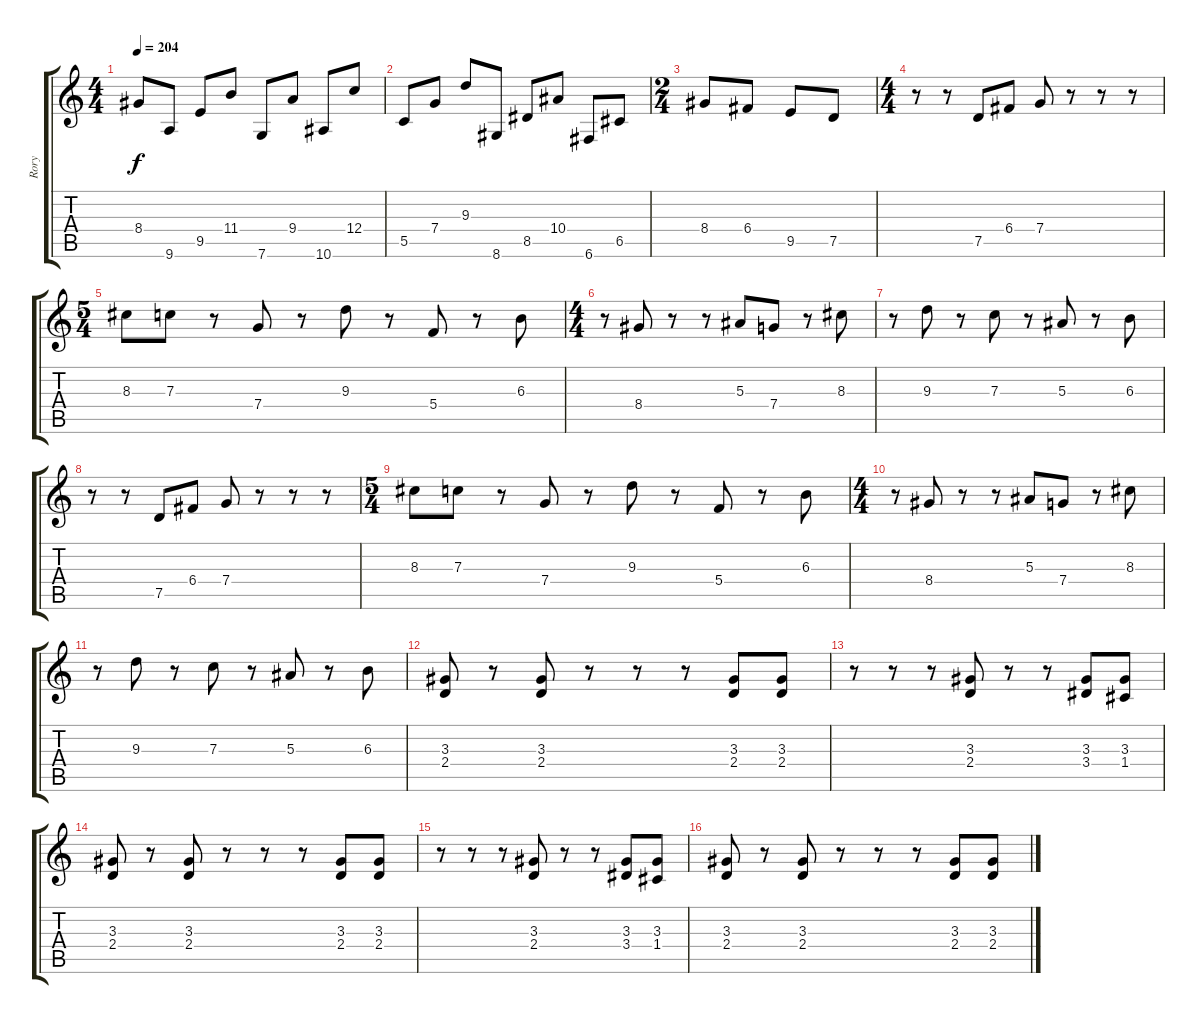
\track ("Rory" "Rory") {instrument overdrivenguitar}
\staff {score tabs}
\tuning (D4 A3 F3 C3 G2 C2) {hide}
\ts (4 4)
\tempo 204
\clef g2
\ks c
8.4.8{dy f} 9.6.8 9.5.8 11.4.8 7.6.8 9.4.8 10.6.8 12.4.8 |
5.5.8 7.4.8 9.3.8 8.6.8 8.5.8 10.4.8 6.6.8 6.5.8 |
\ts (2 4)
8.4.8 6.4.8 9.5.8 7.5.8 |
\ts (4 4)
r.8 r.8 7.5.8 6.4.8 7.4.8 r.8 r.8 r.8 |
\ts (5 4)
8.3.8 7.3.8 r.8 7.4.8 r.8 9.3.8 r.8 5.4.8 r.8 6.3.8 |
\ts (4 4)
r.8 8.4.8 r.8 r.8 5.3.8 7.4.8 r.8 8.3.8 |
r.8 9.3.8 r.8 7.3.8 r.8 5.3.8 r.8 6.3.8 |
r.8 r.8 7.5.8 6.4.8 7.4.8 r.8 r.8 r.8 |
\ts (5 4)
8.3.8 7.3.8 r.8 7.4.8 r.8 9.3.8 r.8 5.4.8 r.8 6.3.8 |
\ts (4 4)
r.8 8.4.8 r.8 r.8 5.3.8 7.4.8 r.8 8.3.8 |
r.8 9.3.8 r.8 7.3.8 r.8 5.3.8 r.8 6.3.8 |
(3.3 2.4).8 r.8 (3.3 2.4).8 r.8 r.8 r.8 (3.3 2.4).8 (3.3 2.4).8 |
r.8 r.8 r.8 (3.3 2.4).8 r.8 r.8 (3.3 3.4).8 (3.3 1.4).8 |
(3.3 2.4).8 r.8 (3.3 2.4).8 r.8 r.8 r.8 (3.3 2.4).8 (3.3 2.4).8 |
r.8 r.8 r.8 (3.3 2.4).8 r.8 r.8 (3.3 3.4).8 (3.3 1.4).8 |
(3.3 2.4).8 r.8 (3.3 2.4).8 r.8 r.8 r.8 (3.3 2.4).8 (3.3 2.4).8
